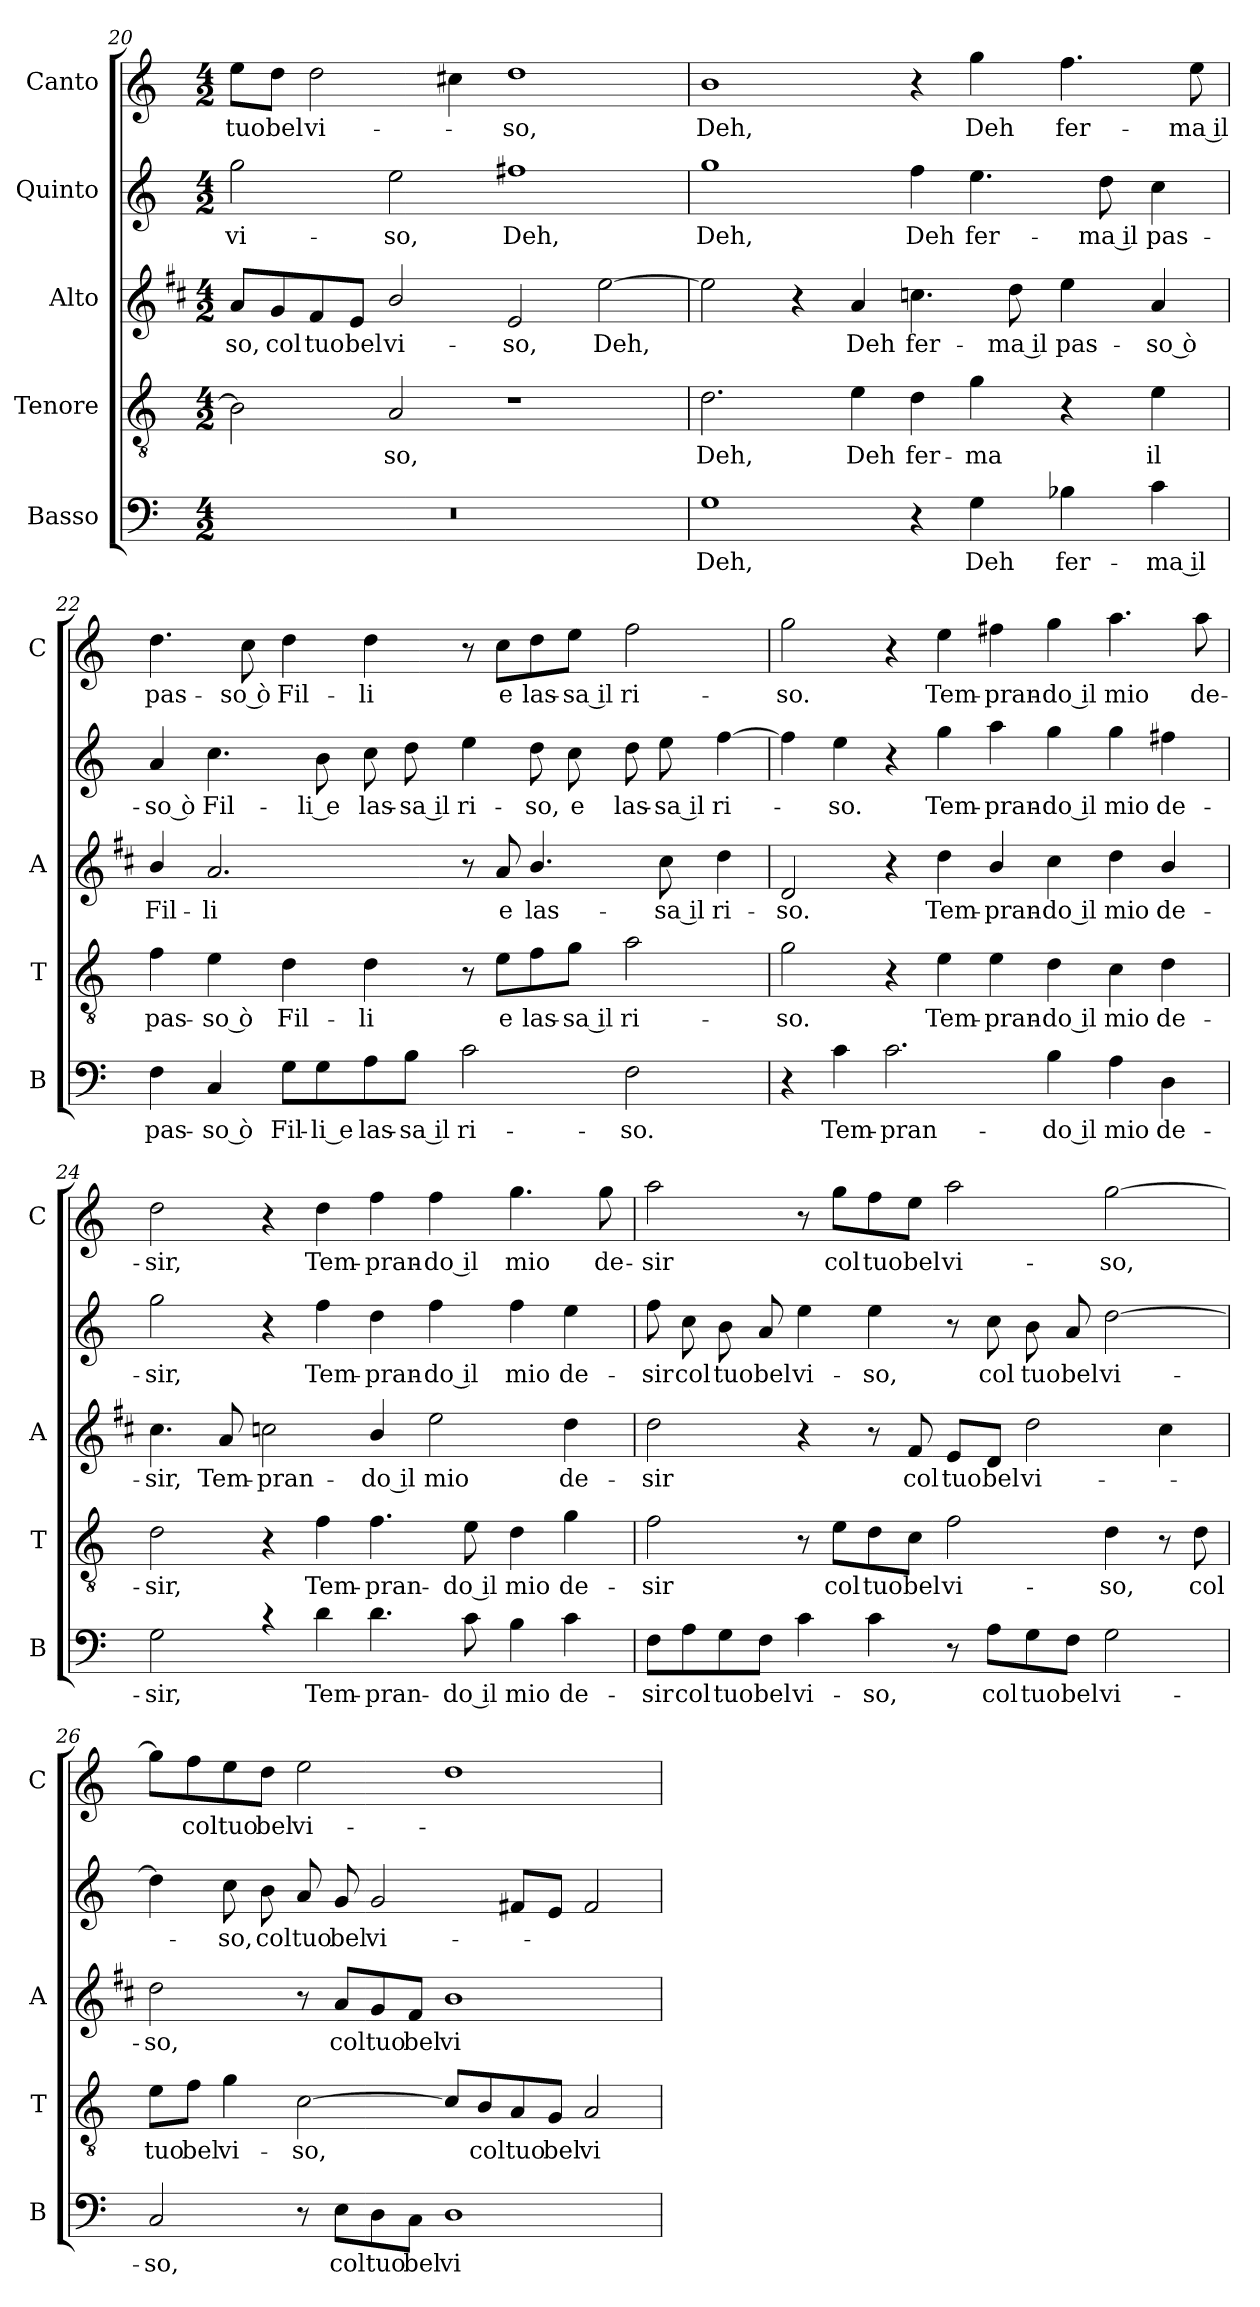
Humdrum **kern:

**kern	**text	**kern	**text	**kern	**text	**kern	**text	**kern	**text
*part5	*part5	*part4	*part4	*part3	*part3	*part2	*part2	*part1	*part1
*staff5	*staff5	*staff4	*staff4	*staff3	*staff3	*staff2	*staff2	*staff1	*staff1
*I"Basso	*	*I"Tenore	*	*I"Alto	*	*I"Quinto	*	*I"Canto	*
*I'B	*	*I'T	*	*I'A	*	*	*	*I'C	*
!!LO:PB:g=z
*clefF4	*	*clefGv2	*	*clefG2	*	*clefG2	*	*clefG2	*
*	*	*	*	*ITrd1c2	*	*	*	*	*
*k[]	*	*k[]	*	*k[]	*	*k[]	*	*k[]	*
*C:	*	*C:	*	*C:	*	*C:	*	*C:	*
*M4/2	*	*M4/2	*	*M4/2	*	*M4/2	*	*M4/2	*
=20	=20	=20	=20	=20	=20	=20	=20	=20	=20
!	!	!	!	!	!LO:LY:b	!	!LO:LY:b	!	!LO:LY:b
0r	.	2B-\]	.	8g/L	-so,	2gg\	vi-	8ee\L	tuo
!	!	!	!	!	!LO:LY:b	!	!	!	!LO:LY:b
.	.	.	.	8f/	col	.	.	8dd\J	bel
!	!	!	!	!	!LO:LY:b	!	!	!	!LO:LY:b
.	.	.	.	8e/	tuo	.	.	2dd\	vi-
!	!	!	!	!	!LO:LY:b	!	!	!	!
.	.	.	.	8d/J	bel	.	.	.	.
!	!	!	!LO:LY:b	!	!LO:LY:b	!	!LO:LY:b	!	!
.	.	2A/	-so,	2a/	vi-	2ee\	-so,	.	.
.	.	.	.	.	.	.	.	4cc#X\	.
!	!	!	!	!	!LO:LY:b	!	!LO:LY:b	!	!LO:LY:b
.	.	1r	.	2d/	-so,	1ff#X	Deh,	1dd	-so,
!	!	!	!	!	!LO:LY:b	!	!	!	!
.	.	.	.	[2dd\	Deh,	.	.	.	.
=21	=21	=21	=21	=21	=21	=21	=21	=21	=21
!	!LO:LY:b	!	!LO:LY:b	!	!	!	!LO:LY:b	!	!LO:LY:b
1G	Deh,	2.d\	Deh,	2dd\]	.	1gg	Deh,	1b	Deh,
.	.	.	.	4r	.	.	.	.	.
!	!	!	!LO:LY:b	!	!LO:LY:b	!	!	!	!
.	.	4e\	Deh	4g/	Deh	.	.	.	.
!	!	!	!LO:LY:b	!	!LO:LY:b	!	!LO:LY:b	!	!
4r	.	4d\	fer-	4.b-X\	fer-	4ff\	Deh	4r	.
!	!LO:LY:b	!	!LO:LY:b	!	!	!	!LO:LY:b	!	!LO:LY:b
4G\	Deh	4g\	-ma	.	.	4.ee\	fer-	4gg\	Deh
!	!	!	!	!	!LO:LY:b	!	!	!	!
.	.	.	.	8cc\	-ma il	.	.	.	.
!	!LO:LY:b	!	!	!	!LO:LY:b	!	!	!	!LO:LY:b
4B-X\	fer-	4r	.	4dd\	pas-	.	.	4.ff\	fer-
!	!	!	!	!	!	!	!LO:LY:b	!	!
.	.	.	.	.	.	8dd\	-ma il	.	.
!	!LO:LY:b	!	!LO:LY:b	!	!LO:LY:b	!	!LO:LY:b	!	!
4c\	-ma il	4e\	il	4g/	-so ò	4cc\	pas-	.	.
!	!	!	!	!	!	!	!	!	!LO:LY:b
.	.	.	.	.	.	.	.	8ee\	-ma il
=22	=22	=22	=22	=22	=22	=22	=22	=22	=22
!	!LO:LY:b	!	!LO:LY:b	!	!LO:LY:b	!	!LO:LY:b	!	!LO:LY:b
4F\	pas-	4f\	pas-	4a/	Fil-	4a/	-so ò	4.dd\	pas-
!	!LO:LY:b	!	!LO:LY:b	!	!LO:LY:b	!	!LO:LY:b	!	!
4C/	-so ò	4e\	-so ò	2.g/	-li	4.cc\	Fil-	.	.
!	!	!	!	!	!	!	!	!	!LO:LY:b
.	.	.	.	.	.	.	.	8cc\	-so ò
!	!LO:LY:b	!	!LO:LY:b	!	!	!	!	!	!LO:LY:b
8G\L	Fil-	4d\	Fil-	.	.	.	.	4dd\	Fil-
!	!LO:LY:b	!	!	!	!	!	!LO:LY:b	!	!
8G\	-li e	.	.	.	.	8b\	-li e	.	.
!	!LO:LY:b	!	!LO:LY:b	!	!	!	!LO:LY:b	!	!LO:LY:b
8A\	las-	4d\	-li	.	.	8cc\	las-	4dd\	-li
!	!LO:LY:b	!	!	!	!	!	!LO:LY:b	!	!
8B\J	-sa il	.	.	.	.	8dd\	-sa il	.	.
!	!LO:LY:b	!	!	!	!	!	!LO:LY:b	!	!
2c\	ri-	8r	.	8r	.	4ee\	ri-	8r	.
!	!	!	!LO:LY:b	!	!LO:LY:b	!	!	!	!LO:LY:b
.	.	8e\L	e	8g/	e	.	.	8cc\L	e
!	!	!	!LO:LY:b	!	!LO:LY:b	!	!LO:LY:b	!	!LO:LY:b
.	.	8f\	las-	4.a/	las-	8dd\	-so,	8dd\	las-
!	!	!	!LO:LY:b	!	!	!	!LO:LY:b	!	!LO:LY:b
.	.	8g\J	-sa il	.	.	8cc\	e	8ee\J	-sa il
!	!LO:LY:b	!	!LO:LY:b	!	!	!	!LO:LY:b	!	!LO:LY:b
2F\	-so.	2a\	ri-	.	.	8dd\	las-	2ff\	ri-
!	!	!	!	!	!LO:LY:b	!	!LO:LY:b	!	!
.	.	.	.	8b\	-sa il	8ee\	-sa il	.	.
!	!	!	!	!	!LO:LY:b	!	!LO:LY:b	!	!
.	.	.	.	4cc\	ri-	[4ff\	ri-	.	.
!!LO:LB:g=z
=23	=23	=23	=23	=23	=23	=23	=23	=23	=23
!	!	!	!LO:LY:b	!	!LO:LY:b	!	!	!	!LO:LY:b
4r	.	2g\	-so.	2c/	-so.	4ff\]	.	2gg\	-so.
!	!LO:LY:b	!	!	!	!	!	!LO:LY:b	!	!
4c\	Tem-	.	.	.	.	4ee\	-so.	.	.
!	!LO:LY:b	!	!	!	!	!	!	!	!
2.c\	-pran-	4r	.	4r	.	4r	.	4r	.
!	!	!	!LO:LY:b	!	!LO:LY:b	!	!LO:LY:b	!	!LO:LY:b
.	.	4e\	Tem-	4cc\	Tem-	4gg\	Tem-	4ee\	Tem-
!	!	!	!LO:LY:b	!	!LO:LY:b	!	!LO:LY:b	!	!LO:LY:b
.	.	4e\	-pran-	4a/	-pran-	4aa\	-pran-	4ff#X\	-pran-
!	!LO:LY:b	!	!LO:LY:b	!	!LO:LY:b	!	!LO:LY:b	!	!LO:LY:b
4B\	-do il	4d\	-do il	4b\	-do il	4gg\	-do il	4gg\	-do il
!	!LO:LY:b	!	!LO:LY:b	!	!LO:LY:b	!	!LO:LY:b	!	!LO:LY:b
4A\	mio	4c\	mio	4cc\	mio	4gg\	mio	4.aa\	mio
!	!LO:LY:b	!	!LO:LY:b	!	!LO:LY:b	!	!LO:LY:b	!	!
4D\	de-	4d\	de-	4a/	de-	4ff#X\	de-	.	.
!	!	!	!	!	!	!	!	!	!LO:LY:b
.	.	.	.	.	.	.	.	8aa\	de-
=24	=24	=24	=24	=24	=24	=24	=24	=24	=24
!	!LO:LY:b	!	!LO:LY:b	!	!LO:LY:b	!	!LO:LY:b	!	!LO:LY:b
2G\	-sir,	2d\	-sir,	4.b\	-sir,	2gg\	-sir,	2dd\	-sir,
!	!	!	!	!	!LO:LY:b	!	!	!	!
.	.	.	.	8g/	Tem-	.	.	.	.
!	!	!	!	!	!LO:LY:b	!	!	!	!
4rc	.	4r	.	2b-X\	-pran-	4r	.	4r	.
!	!LO:LY:b	!	!LO:LY:b	!	!	!	!LO:LY:b	!	!LO:LY:b
4d\	Tem-	4f\	Tem-	.	.	4ff\	Tem-	4dd\	Tem-
!	!LO:LY:b	!	!LO:LY:b	!	!LO:LY:b	!	!LO:LY:b	!	!LO:LY:b
4.d\	-pran-	4.f\	-pran-	4a/	-do il	4dd\	-pran-	4ff\	-pran-
!	!	!	!	!	!LO:LY:b	!	!LO:LY:b	!	!LO:LY:b
.	.	.	.	2dd\	mio	4ff\	-do il	4ff\	-do il
!	!LO:LY:b	!	!LO:LY:b	!	!	!	!	!	!
8c\	-do il	8e\	-do il	.	.	.	.	.	.
!	!LO:LY:b	!	!LO:LY:b	!	!	!	!LO:LY:b	!	!LO:LY:b
4B\	mio	4d\	mio	.	.	4ff\	mio	4.gg\	mio
!	!LO:LY:b	!	!LO:LY:b	!	!LO:LY:b	!	!LO:LY:b	!	!
4c\	de-	4g\	de-	4cc\	de-	4ee\	de-	.	.
!	!	!	!	!	!	!	!	!	!LO:LY:b
.	.	.	.	.	.	.	.	8gg\	de-
!!LO:LB:g=z
=25	=25	=25	=25	=25	=25	=25	=25	=25	=25
!	!LO:LY:b	!	!LO:LY:b	!	!LO:LY:b	!	!LO:LY:b	!	!LO:LY:b
8F\L	-sir	2f\	-sir	2cc\	-sir	8ff\	-sir	2aa\	-sir
!	!LO:LY:b	!	!	!	!	!	!LO:LY:b	!	!
8A\	col	.	.	.	.	8cc\	col	.	.
!	!LO:LY:b	!	!	!	!	!	!LO:LY:b	!	!
8G\	tuo	.	.	.	.	8b\	tuo	.	.
!	!LO:LY:b	!	!	!	!	!	!LO:LY:b	!	!
8F\J	bel	.	.	.	.	8a/	bel	.	.
!	!LO:LY:b	!	!	!	!	!	!LO:LY:b	!	!
4c\	vi-	8r	.	4r	.	4ee\	vi-	8r	.
!	!	!	!LO:LY:b	!	!	!	!	!	!LO:LY:b
.	.	8e\L	col	.	.	.	.	8gg\L	col
!	!LO:LY:b	!	!LO:LY:b	!	!	!	!LO:LY:b	!	!LO:LY:b
4c\	-so,	8d\	tuo	8r	.	4ee\	-so,	8ff\	tuo
!	!	!	!LO:LY:b	!	!LO:LY:b	!	!	!	!LO:LY:b
.	.	8c\J	bel	8e/	col	.	.	8ee\J	bel
!	!	!	!LO:LY:b	!	!LO:LY:b	!	!	!	!LO:LY:b
8r	.	2f\	vi-	8d/L	tuo	8r	.	2aa\	vi-
!	!LO:LY:b	!	!	!	!LO:LY:b	!	!LO:LY:b	!	!
8A\L	col	.	.	8c/J	bel	8cc\	col	.	.
!	!LO:LY:b	!	!	!	!LO:LY:b	!	!LO:LY:b	!	!
8G\	tuo	.	.	2cc\	vi-	8b\	tuo	.	.
!	!LO:LY:b	!	!	!	!	!	!LO:LY:b	!	!
8F\J	bel	.	.	.	.	8a/	bel	.	.
!	!LO:LY:b	!	!LO:LY:b	!	!	!	!LO:LY:b	!	!LO:LY:b
2G\	vi-	4d\	-so,	.	.	[2dd\	vi-	[2gg\	-so,
.	.	8r	.	4b\	.	.	.	.	.
!	!	!	!LO:LY:b	!	!	!	!	!	!
.	.	8d\	col	.	.	.	.	.	.
=26	=26	=26	=26	=26	=26	=26	=26	=26	=26
!	!LO:LY:b	!	!LO:LY:b	!	!LO:LY:b	!	!	!	!
2C/	-so,	8e\L	tuo	2cc\	-so,	4dd\]	.	8gg\L]	.
!	!	!	!LO:LY:b	!	!	!	!	!	!LO:LY:b
.	.	8f\J	bel	.	.	.	.	8ff\	col
!	!	!	!LO:LY:b	!	!	!	!LO:LY:b	!	!LO:LY:b
.	.	4g\	vi-	.	.	8cc\	-so,	8ee\	tuo
!	!	!	!	!	!	!	!LO:LY:b	!	!LO:LY:b
.	.	.	.	.	.	8b\	col	8dd\J	bel
!	!	!	!LO:LY:b	!	!	!	!LO:LY:b	!	!LO:LY:b
8r	.	[2c\	-so,	8r	.	8a/	tuo	2ee\	vi-
!	!LO:LY:b	!	!	!	!LO:LY:b	!	!LO:LY:b	!	!
8E\L	col	.	.	8g/L	col	8g/	bel	.	.
!	!LO:LY:b	!	!	!	!LO:LY:b	!	!LO:LY:b	!	!
8D\	tuo	.	.	8f/	tuo	2g/	vi-	.	.
!	!LO:LY:b	!	!	!	!LO:LY:b	!	!	!	!
8C\J	bel	.	.	8e/J	bel	.	.	.	.
!	!LO:LY:b	!	!	!	!LO:LY:b	!	!	!	!
1D	vi-	8c/L]	.	1a	vi-	.	.	1dd	.
!	!	!	!LO:LY:b	!	!	!	!	!	!
.	.	8B/	col	.	.	.	.	.	.
!	!	!	!LO:LY:b	!	!	!	!	!	!
.	.	8A/	tuo	.	.	8f#X/L	.	.	.
!	!	!	!LO:LY:b	!	!	!	!	!	!
.	.	8G/J	bel	.	.	8e/J	.	.	.
!	!	!	!LO:LY:b	!	!	!	!	!	!
.	.	2A/	vi-	.	.	2f#/	.	.	.
=	=	=	=	=	=	=	=	=	=
*-	*-	*-	*-	*-	*-	*-	*-	*-	*-
